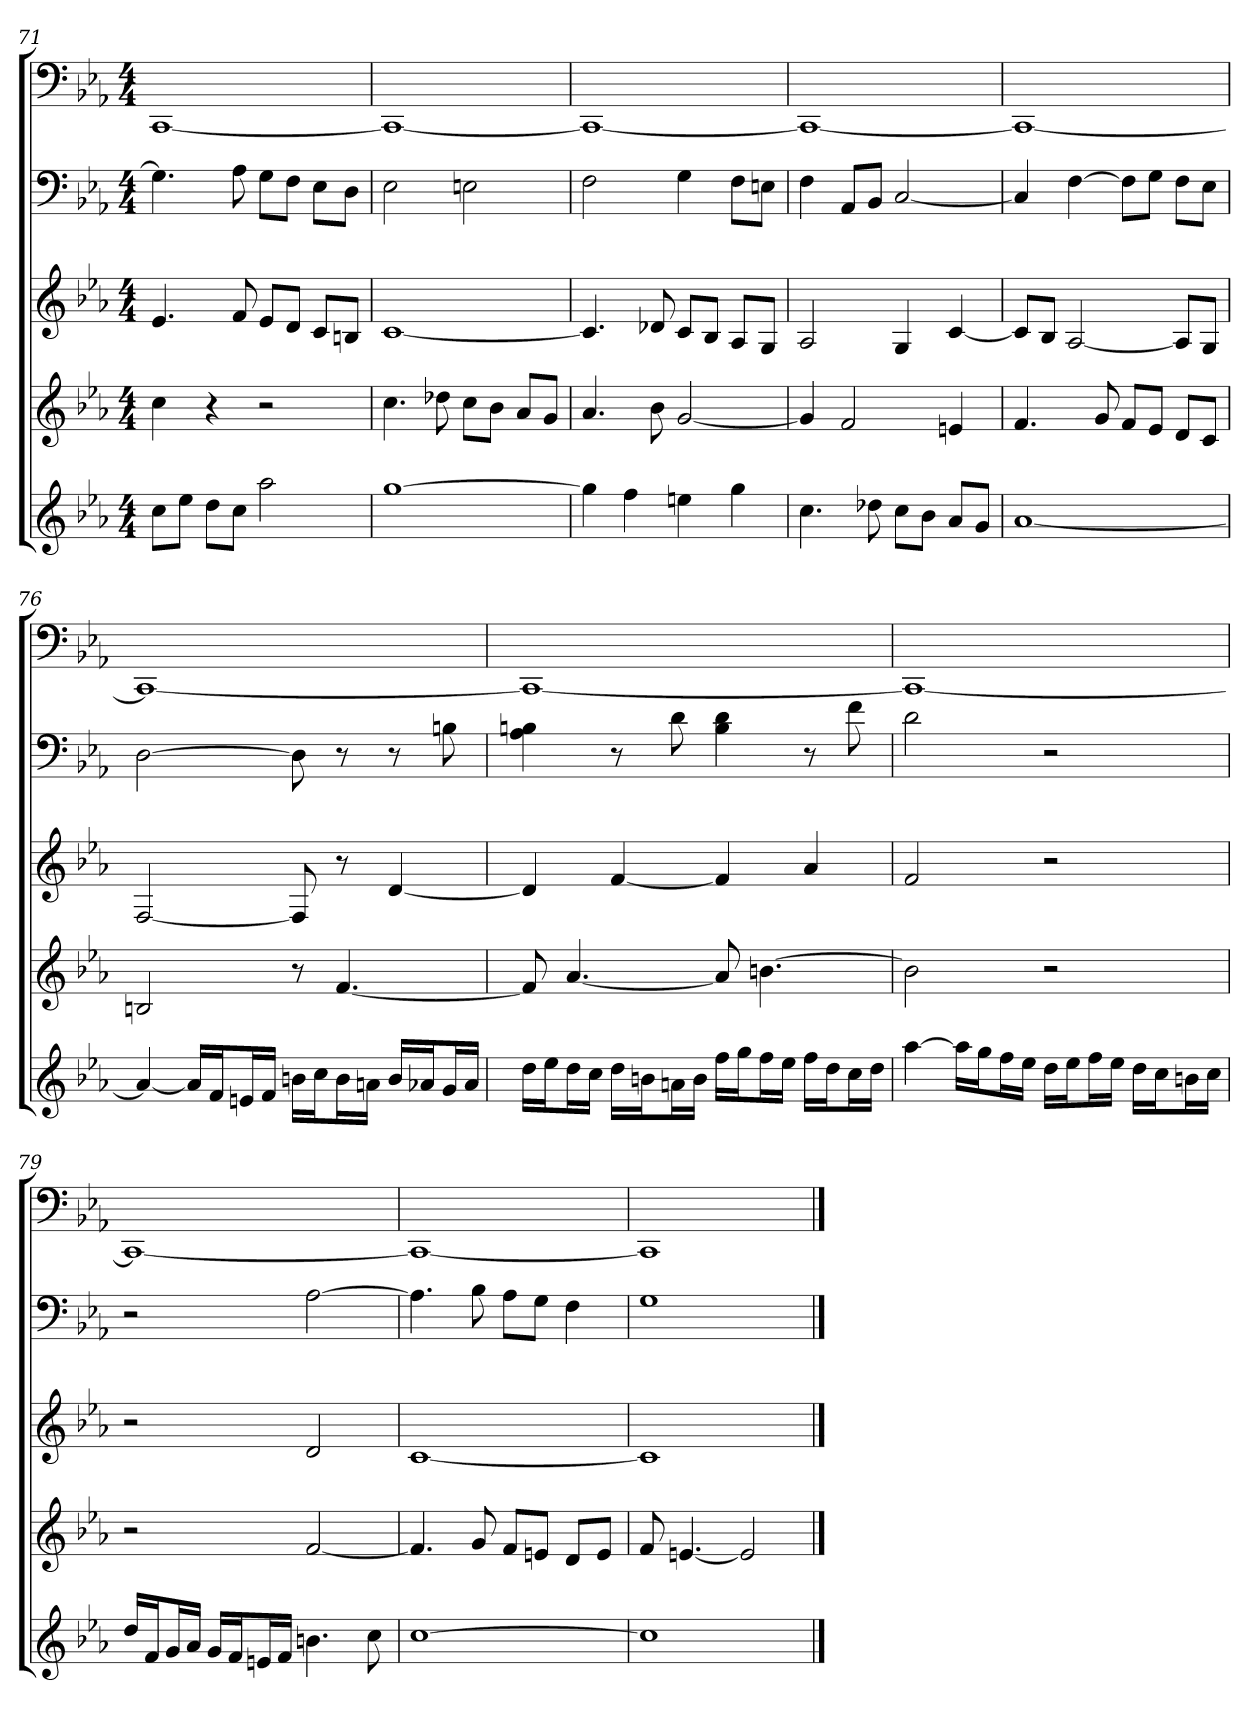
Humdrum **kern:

**kern	**kern	**kern	**kern	**kern
*part5	*part4	*part3	*part2	*part1
*staff5	*staff4	*staff3	*staff2	*staff1
*k[b-e-a-]	*k[b-e-a-]	*k[b-e-a-]	*k[b-e-a-]	*k[b-e-a-]
*M4/4	*M4/4	*M4/4	*M4/4	*M4/4
=71	=71	=71	=71	=71
8ccL	4cc	4.e-	4.G]	[1CC
8ee-J	.	.	.	.
8ddL	4r	.	.	.
8ccJ	.	8f	8A-	.
2aa-	2r	8e-L	8GL	.
.	.	8dJ	8FJ	.
.	.	8cL	8E-L	.
.	.	8BnJ	8DJ	.
=72	=72	=72	=72	=72
[1gg	4.cc	[1c	2E-	1CC_
.	8dd-X	.	.	.
.	8ccL	.	2En	.
.	8b-J	.	.	.
.	8a-L	.	.	.
.	8gJ	.	.	.
=73	=73	=73	=73	=73
4gg]	4.a-	4.c]	2F	1CC_
4ff	.	.	.	.
.	8b-	8d-X	.	.
4een	[2g	8cL	4G	.
.	.	8B-J	.	.
4gg	.	8A-L	8FL	.
.	.	8GJ	8EnJ	.
=74	=74	=74	=74	=74
4.cc	4g]	2A-	4F	1CC_
.	2f	.	8AA-L	.
8dd-X	.	.	8BB-J	.
8ccL	.	4G	[2C	.
8b-J	.	.	.	.
8a-L	4en	[4c	.	.
8gJ	.	.	.	.
=75	=75	=75	=75	=75
[1a-	4.f	8cL]	4C]	1CC_
.	.	8B-J	.	.
.	.	[2A-	[4F	.
.	8g	.	.	.
.	8fL	.	8FL]	.
.	8e-J	.	8GJ	.
.	8dL	8A-L]	8FL	.
.	8cJ	8GJ	8E-J	.
=76	=76	=76	=76	=76
4a-_	2Bn	[2F	[2D	1CC_
16a-LL]	.	.	.	.
16fJ	.	.	.	.
16enL	.	.	.	.
16fJJ	.	.	.	.
16bnLL	8r	8F]	8D]	.
16ccJ	.	.	.	.
16bL	[4.f	8r	8r	.
16anJJ	.	.	.	.
16bLL	.	[4d	8r	.
16a-XJ	.	.	.	.
16gL	.	.	8Bn	.
16a-JJ	.	.	.	.
=77	=77	=77	=77	=77
16ddLL	8f]	4d]	4A- 4Bn	1CC_
16ee-J	.	.	.	.
16ddL	[4.a-	.	.	.
16ccJJ	.	.	.	.
16ddLL	.	[4f	8r	.
16bnJ	.	.	.	.
16anL	.	.	8d	.
16bJJ	.	.	.	.
16ffLL	8a-]	4f]	4B 4d	.
16ggJ	.	.	.	.
16ffL	[4.bn	.	.	.
16ee-JJ	.	.	.	.
16ffLL	.	4a-	8r	.
16ddJ	.	.	.	.
16ccL	.	.	8f	.
16ddJJ	.	.	.	.
=78	=78	=78	=78	=78
[4aa-	2b]	2f	2d	1CC_
16aa-LL]	.	.	.	.
16ggJ	.	.	.	.
16ffL	.	.	.	.
16ee-JJ	.	.	.	.
16ddLL	2r	2r	2r	.
16ee-J	.	.	.	.
16ffL	.	.	.	.
16ee-JJ	.	.	.	.
16ddLL	.	.	.	.
16ccJ	.	.	.	.
16bnL	.	.	.	.
16ccJJ	.	.	.	.
=79	=79	=79	=79	=79
16ddLL	2r	2r	2r	1CC_
16fJ	.	.	.	.
16gL	.	.	.	.
16a-JJ	.	.	.	.
16gLL	.	.	.	.
16fJ	.	.	.	.
16enL	.	.	.	.
16fJJ	.	.	.	.
4.bn	[2f	2d	[2A-	.
8cc	.	.	.	.
=80	=80	=80	=80	=80
[1cc	4.f]	[1c	4.A-]	1CC_
.	8g	.	8B-	.
.	8fL	.	8A-L	.
.	8enJ	.	8GJ	.
.	8dL	.	4F	.
.	8eJ	.	.	.
=81	=81	=81	=81	=81
1cc]	8f	1c]	1G	1CC]
.	[4.en	.	.	.
.	2e]	.	.	.
==	==	==	==	==
*-	*-	*-	*-	*-
